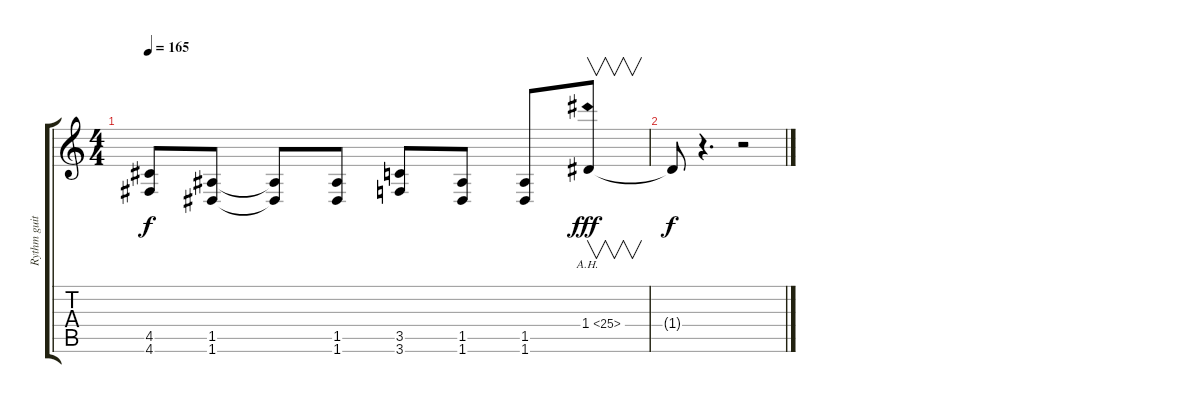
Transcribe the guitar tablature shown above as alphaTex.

\track ("Rythm guitar" "Rythm guit") {instrument distortionguitar}
\staff {score tabs}
\tuning (E4 B3 G3 D3 A2 D2) {hide}
\ts (4 4)
\tempo 165
\clef g2
\ks c
(4.5 4.6).8{dy f} (1.5 1.6).8 (1.5{t} 1.6{t}).8 (1.5 1.6).8 (3.5 3.6).8 (1.5 1.6).8 (1.5 1.6).8 1.4{ah 24}.8{v dy fff} |
1.4{t}.8{dy f} r.4{d} r.2
